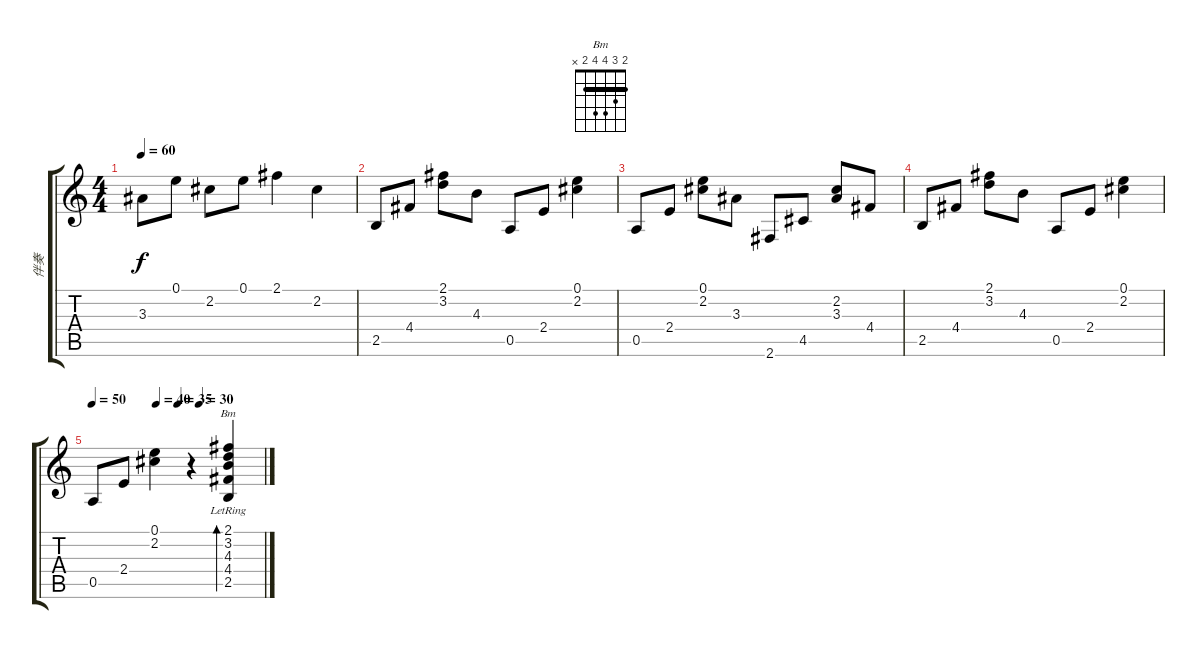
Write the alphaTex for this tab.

\track ("伴奏" "伴奏") {solo instrument acousticguitarsteel}
\staff {score tabs}
\tuning (E4 B3 G3 D3 A2 E2) {hide}
\chord ("Bm" 2 3 4 4 2 x) {barre 2}
\ts (4 4)
\tempo 60
\clef g2
\ks c
3.3.8{dy f} 0.1.8 2.2.8 0.1.8 2.1.4 2.2.4 |
2.5.8 4.4.8 (2.1 3.2).8 4.3.8 0.5.8 2.4.8 (0.1 2.2).4 |
0.5.8 2.4.8 (0.1 2.2).8 3.3.8{txt ""} 2.6.8 4.5.8 (2.2 3.3).8 4.4.8 |
2.5.8 4.4.8 (2.1 3.2).8 4.3.8 0.5.8 2.4.8 (0.1 2.2).4 |
\tempo 50
\tempo (40 0.375)
\tempo (35 0.5)
\tempo (30 0.625)
0.5.8 2.4.8 (0.1 2.2).4 r.4 (2.1{lr} 3.2{lr} 4.3{lr} 4.4{lr} 2.5{lr}).4{bd 240 ch "Bm"}
